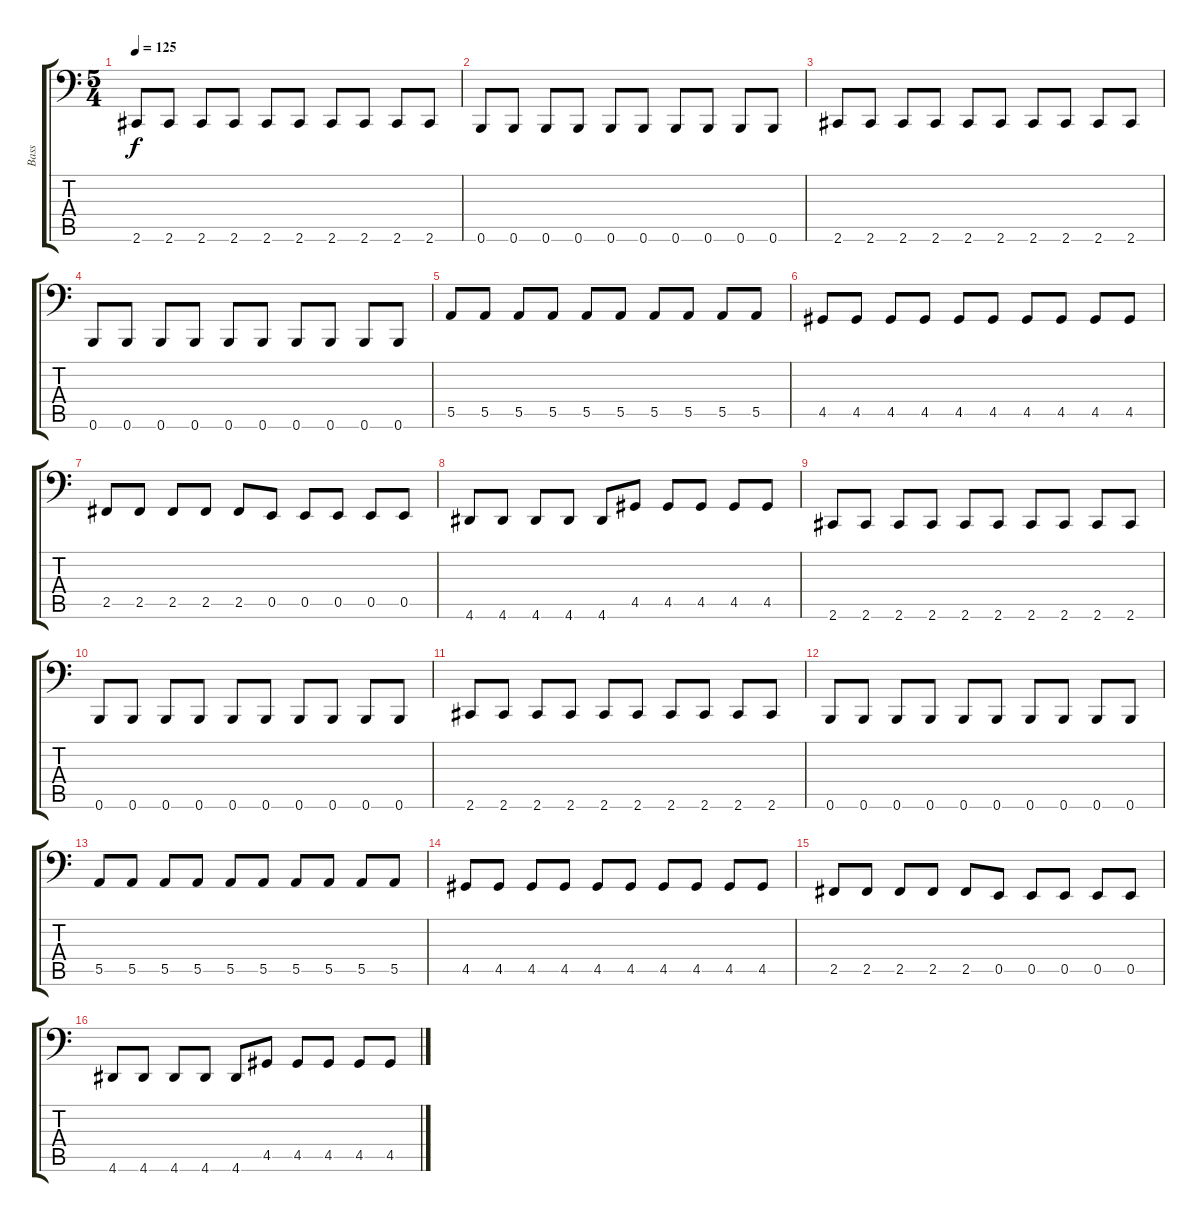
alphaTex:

\track ("Bass" "Bass") {instrument electricbassfinger}
\staff {score tabs}
\tuning (C3 G2 D2 A1 E1 B0) {hide}
\ts (5 4)
\tempo 125
\clef f4
\ks c
2.6.8{dy f} 2.6.8 2.6.8 2.6.8 2.6.8 2.6.8 2.6.8 2.6.8 2.6.8 2.6.8 |
0.6.8 0.6.8 0.6.8 0.6.8 0.6.8 0.6.8 0.6.8 0.6.8 0.6.8 0.6.8 |
2.6.8 2.6.8 2.6.8 2.6.8 2.6.8 2.6.8 2.6.8 2.6.8 2.6.8 2.6.8 |
0.6.8 0.6.8 0.6.8 0.6.8 0.6.8 0.6.8 0.6.8 0.6.8 0.6.8 0.6.8 |
5.5.8 5.5.8 5.5.8 5.5.8 5.5.8 5.5.8 5.5.8 5.5.8 5.5.8 5.5.8 |
4.5.8 4.5.8 4.5.8 4.5.8 4.5.8 4.5.8 4.5.8 4.5.8 4.5.8 4.5.8 |
2.5.8 2.5.8 2.5.8 2.5.8 2.5.8 0.5.8 0.5.8 0.5.8 0.5.8 0.5.8 |
4.6.8 4.6.8 4.6.8 4.6.8 4.6.8 4.5.8 4.5.8 4.5.8 4.5.8 4.5.8 |
2.6.8 2.6.8 2.6.8 2.6.8 2.6.8 2.6.8 2.6.8 2.6.8 2.6.8 2.6.8 |
0.6.8 0.6.8 0.6.8 0.6.8 0.6.8 0.6.8 0.6.8 0.6.8 0.6.8 0.6.8 |
2.6.8 2.6.8 2.6.8 2.6.8 2.6.8 2.6.8 2.6.8 2.6.8 2.6.8 2.6.8 |
0.6.8 0.6.8 0.6.8 0.6.8 0.6.8 0.6.8 0.6.8 0.6.8 0.6.8 0.6.8 |
5.5.8 5.5.8 5.5.8 5.5.8 5.5.8 5.5.8 5.5.8 5.5.8 5.5.8 5.5.8 |
4.5.8 4.5.8 4.5.8 4.5.8 4.5.8 4.5.8 4.5.8 4.5.8 4.5.8 4.5.8 |
2.5.8 2.5.8 2.5.8 2.5.8 2.5.8 0.5.8 0.5.8 0.5.8 0.5.8 0.5.8 |
4.6.8 4.6.8 4.6.8 4.6.8 4.6.8 4.5.8 4.5.8 4.5.8 4.5.8 4.5.8
